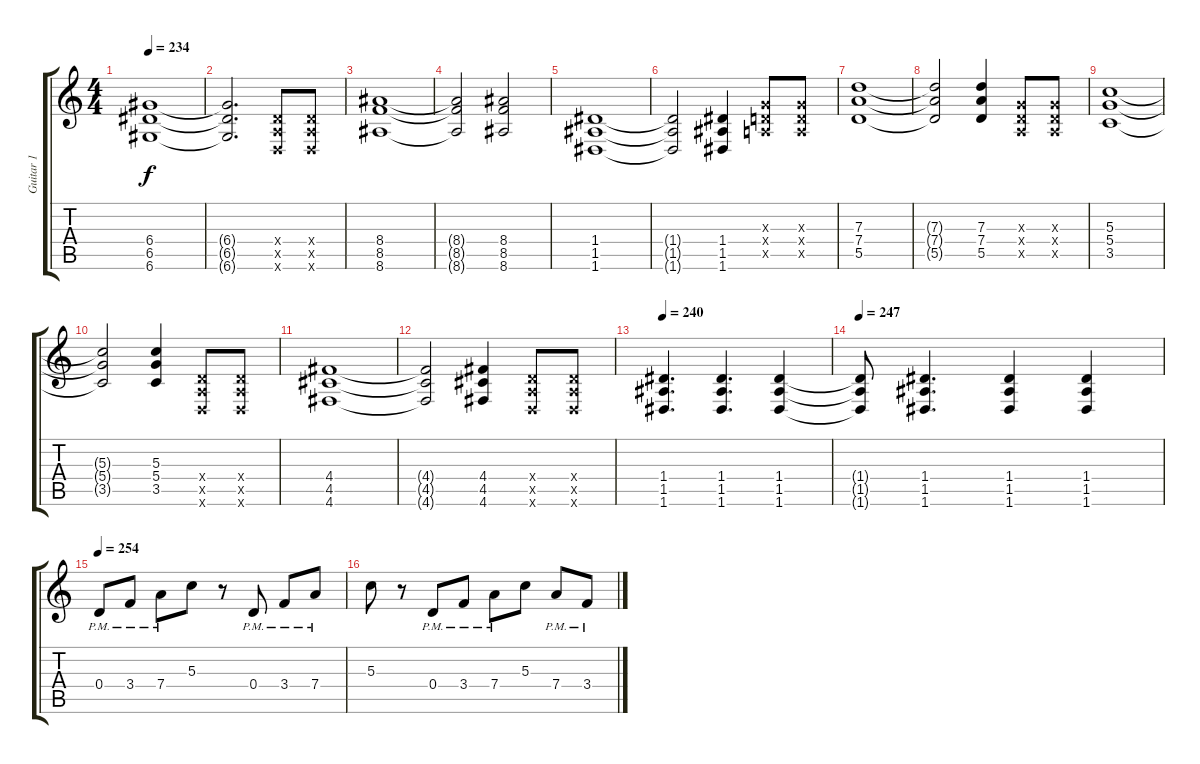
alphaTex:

\track ("Guitar 1" "Guitar 1") {instrument distortionguitar}
\staff {score tabs}
\tuning (E4 B3 G3 D3 A2 D2) {hide}
\ts (4 4)
\tempo 234
\clef g2
\ks c
(6.4 6.5 6.6).1{dy f} |
(6.4{t} 6.5{t} 6.6{t}).2{d} (0.4{x} 0.5{x} 0.6{x}).8 (0.4{x} 0.5{x} 0.6{x}).8 |
(8.4 8.5 8.6).1 |
(8.4{t} 8.5{t} 8.6{t}).2 (8.4 8.5 8.6).2 |
(1.4 1.5 1.6).1 |
(1.4{t} 1.5{t} 1.6{t}).2 (1.4 1.5 1.6).4 (0.3{x} 0.4{x} 0.5{x}).8 (0.3{x} 0.4{x} 0.5{x}).8 |
(7.3 7.4 5.5).1 |
(7.3{t} 7.4{t} 5.5{t}).2 (7.3 7.4 5.5).4 (0.3{x} 0.4{x} 0.5{x}).8 (0.3{x} 0.4{x} 0.5{x}).8 |
(5.3 5.4 3.5).1 |
(5.3{t} 5.4{t} 3.5{t}).2 (5.3 5.4 3.5).4 (0.4{x} 0.5{x} 0.6{x}).8 (0.4{x} 0.5{x} 0.6{x}).8 |
(4.4 4.5 4.6).1 |
(4.4{t} 4.5{t} 4.6{t}).2 (4.4 4.5 4.6).4 (0.4{x} 0.5{x} 0.6{x}).8 (0.4{x} 0.5{x} 0.6{x}).8 |
\tempo 240
(1.4 1.5 1.6).4{d} (1.4 1.5 1.6).4{d} (1.4 1.5 1.6).4 |
\tempo 247
(1.4{t} 1.5{t} 1.6{t}).8 (1.4 1.5 1.6).4{d} (1.4 1.5 1.6).4 (1.4 1.5 1.6).4 |
\tempo 254
0.4{pm}.8 3.4{pm}.8 7.4{pm}.8 5.3.8 r.8 0.4{pm}.8 3.4{pm}.8 7.4{pm}.8 |
5.3.8 r.8 0.4{pm}.8 3.4{pm}.8 7.4{pm}.8 5.3.8 7.4{pm}.8 3.4{pm}.8
